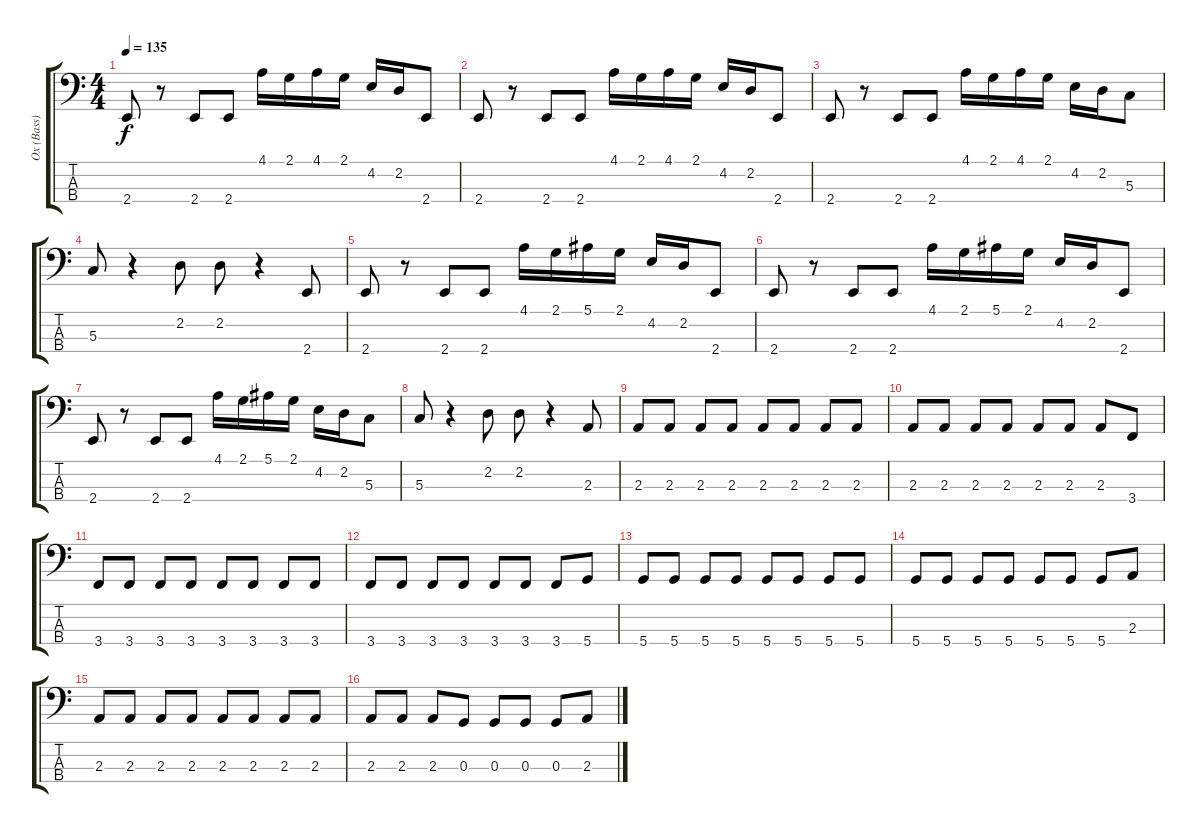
\track ("Ox (Bass)" "Ox (Bass)") {instrument electricbasspick}
\staff {score tabs}
\tuning (F2 C2 G1 D1) {hide}
\ts (4 4)
\tempo 135
\clef f4
\ks c
2.4.8{dy f} r.8 2.4.8 2.4.8 4.1.16 2.1.16 4.1.16 2.1.16 4.2.16 2.2.16 2.4.8 |
2.4.8 r.8 2.4.8 2.4.8 4.1.16 2.1.16 4.1.16 2.1.16 4.2.16 2.2.16 2.4.8 |
2.4.8 r.8 2.4.8 2.4.8 4.1.16 2.1.16 4.1.16 2.1.16 4.2.16 2.2.16 5.3.8 |
5.3.8 r.4 2.2.8 2.2.8 r.4 2.4.8 |
2.4.8 r.8 2.4.8 2.4.8 4.1.16 2.1.16 5.1.16 2.1.16 4.2.16 2.2.16 2.4.8 |
2.4.8 r.8 2.4.8 2.4.8 4.1.16 2.1.16 5.1.16 2.1.16 4.2.16 2.2.16 2.4.8 |
2.4.8 r.8 2.4.8 2.4.8 4.1.16 2.1.16 5.1.16 2.1.16 4.2.16 2.2.16 5.3.8 |
5.3.8 r.4 2.2.8 2.2.8 r.4 2.3.8 |
2.3.8 2.3.8 2.3.8 2.3.8 2.3.8 2.3.8 2.3.8 2.3.8 |
2.3.8 2.3.8 2.3.8 2.3.8 2.3.8 2.3.8 2.3.8 3.4.8 |
3.4.8 3.4.8 3.4.8 3.4.8 3.4.8 3.4.8 3.4.8 3.4.8 |
3.4.8 3.4.8 3.4.8 3.4.8 3.4.8 3.4.8 3.4.8 5.4.8 |
5.4.8 5.4.8 5.4.8 5.4.8 5.4.8 5.4.8 5.4.8 5.4.8 |
5.4.8 5.4.8 5.4.8 5.4.8 5.4.8 5.4.8 5.4.8 2.3.8 |
2.3.8 2.3.8 2.3.8 2.3.8 2.3.8 2.3.8 2.3.8 2.3.8 |
2.3.8 2.3.8 2.3.8 0.3.8 0.3.8 0.3.8 0.3.8 2.3.8
